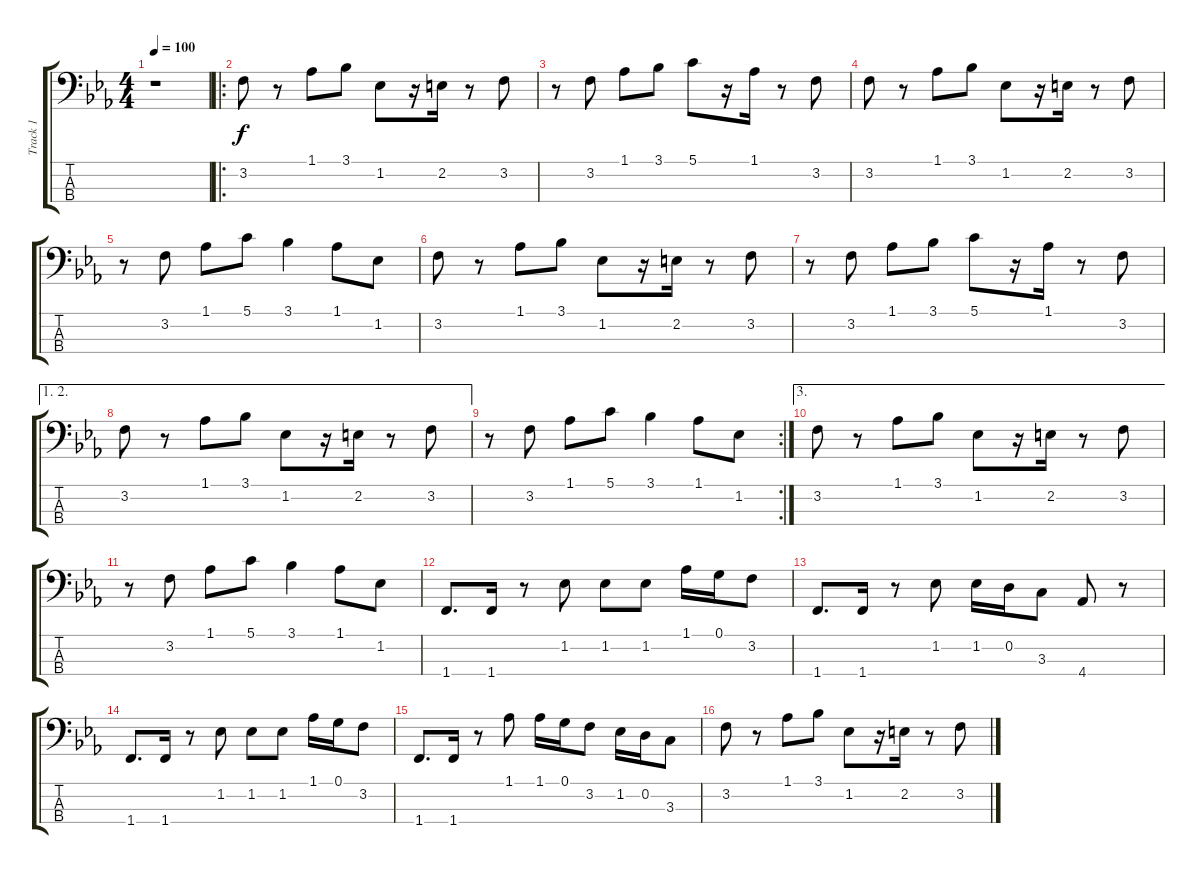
\track ("Track 1" "Track 1") {instrument electricbassfinger}
\staff {score tabs}
\tuning (G2 D2 A1 E1) {hide}
\ts (4 4)
\tempo 100
\clef f4
\ks eb
r.1{dy ff} |
\ro
3.2.8{dy f} r.8 1.1.8 3.1.8 1.2.8 r.16 2.2.16 r.8 3.2.8 |
r.8 3.2.8 1.1.8 3.1.8 5.1.8 r.16 1.1.16 r.8 3.2.8 |
3.2.8 r.8 1.1.8 3.1.8 1.2.8 r.16 2.2.16 r.8 3.2.8 |
r.8 3.2.8 1.1.8 5.1.8 3.1.4 1.1.8 1.2.8 |
3.2.8 r.8 1.1.8 3.1.8 1.2.8 r.16 2.2.16 r.8 3.2.8 |
r.8 3.2.8 1.1.8 3.1.8 5.1.8 r.16 1.1.16 r.8 3.2.8 |
\ae (1 2)
3.2.8 r.8 1.1.8 3.1.8 1.2.8 r.16 2.2.16 r.8 3.2.8 |
\rc 2
r.8 3.2.8 1.1.8 5.1.8 3.1.4 1.1.8 1.2.8 |
\ae 3
3.2.8 r.8 1.1.8 3.1.8 1.2.8 r.16 2.2.16 r.8 3.2.8 |
r.8 3.2.8 1.1.8 5.1.8 3.1.4 1.1.8 1.2.8 |
1.4.8{d} 1.4.16 r.8 1.2.8 1.2.8 1.2.8 1.1.16 0.1.16 3.2.8 |
1.4.8{d} 1.4.16 r.8 1.2.8 1.2.16 0.2.16 3.3.8 4.4.8 r.8 |
1.4.8{d} 1.4.16 r.8 1.2.8 1.2.8 1.2.8 1.1.16 0.1.16 3.2.8 |
1.4.8{d} 1.4.16 r.8 1.1.8 1.1.16 0.1.16 3.2.8 1.2.16 0.2.16 3.3.8 |
3.2.8 r.8 1.1.8 3.1.8 1.2.8 r.16 2.2.16 r.8 3.2.8
